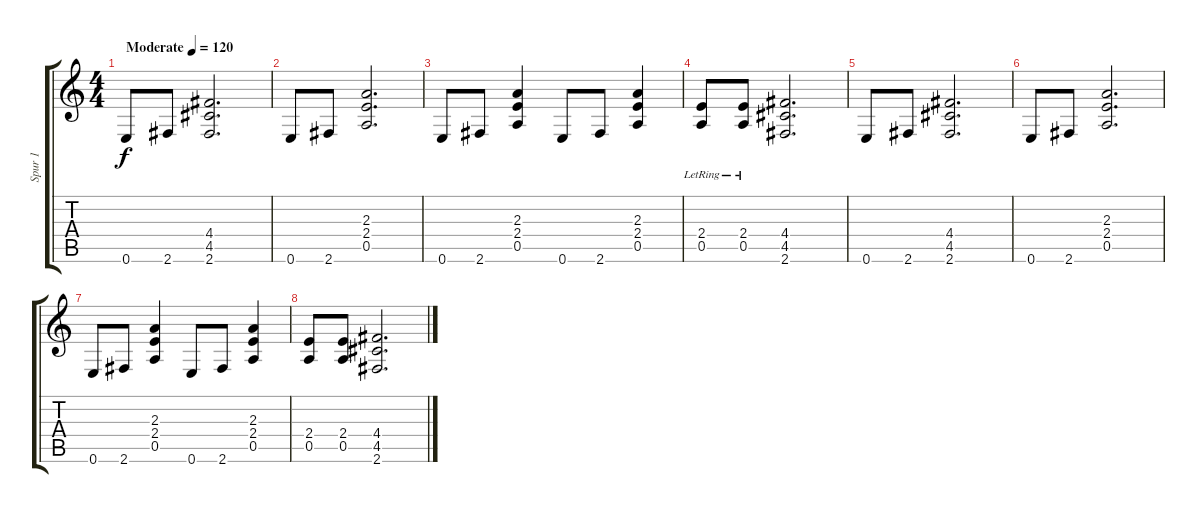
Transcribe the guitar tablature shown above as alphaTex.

\track ("Spur 1" "Spur 1") {instrument overdrivenguitar}
\staff {score tabs}
\tuning (E4 B3 G3 D3 A2 E2) {hide}
\ts (4 4)
\tempo (120 "Moderate")
\clef g2
\ks c
0.6.8{dy f instrument overdrivenguitar} 2.6.8 (4.4 4.5 2.6).2{d} |
0.6.8 2.6.8 (2.3 2.4 0.5).2{d} |
0.6.8 2.6.8 (2.3 2.4 0.5).4 0.6.8 2.6.8 (2.3 2.4 0.5).4 |
(2.4{lr} 0.5{lr}).8 (2.4{lr} 0.5{lr}).8 (4.4 4.5 2.6).2{d} |
0.6.8 2.6.8 (4.4 4.5 2.6).2{d} |
0.6.8 2.6.8 (2.3 2.4 0.5).2{d} |
0.6.8 2.6.8 (2.3 2.4 0.5).4 0.6.8 2.6.8 (2.3 2.4 0.5).4 |
(2.4 0.5).8 (2.4 0.5).8 (4.4 4.5 2.6).2{d}
